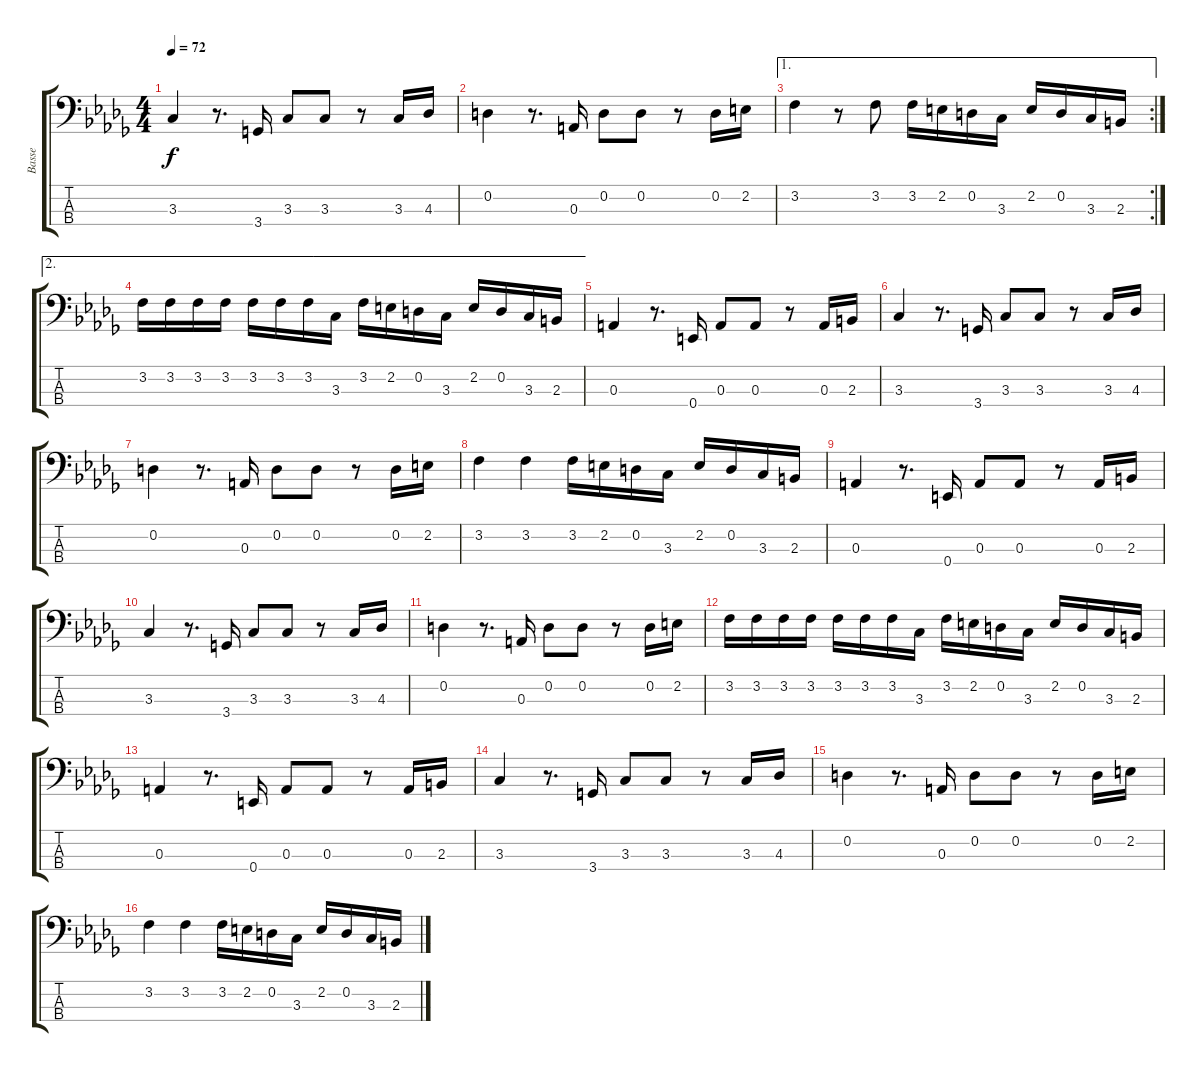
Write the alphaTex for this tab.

\track ("Basse" "Basse") {instrument electricbassfinger}
\staff {score tabs}
\tuning (G2 D2 A1 E1) {hide}
\ts (4 4)
\tempo 72
\clef f4
\ks db
3.3.4{dy f} r.8{d} 3.4.16 3.3.8 3.3.8 r.8 3.3.16 4.3.16 |
0.2.4 r.8{d} 0.3.16 0.2.8 0.2.8 r.8 0.2.16 2.2.16 |
\ae 1
\rc 2
3.2.4 r.8 3.2.8 3.2.16 2.2.16 0.2.16 3.3.16 2.2.16 0.2.16 3.3.16 2.3.16 |
\ae 2
3.2.16 3.2.16 3.2.16 3.2.16 3.2.16 3.2.16 3.2.16 3.3.16 3.2.16 2.2.16 0.2.16 3.3.16 2.2.16 0.2.16 3.3.16 2.3.16 |
0.3.4 r.8{d} 0.4.16 0.3.8 0.3.8 r.8 0.3.16 2.3.16 |
3.3.4 r.8{d} 3.4.16 3.3.8 3.3.8 r.8 3.3.16 4.3.16 |
0.2.4 r.8{d} 0.3.16 0.2.8 0.2.8 r.8 0.2.16 2.2.16 |
3.2.4 3.2.4 3.2.16 2.2.16 0.2.16 3.3.16 2.2.16 0.2.16 3.3.16 2.3.16 |
0.3.4 r.8{d} 0.4.16 0.3.8 0.3.8 r.8 0.3.16 2.3.16 |
3.3.4 r.8{d} 3.4.16 3.3.8 3.3.8 r.8 3.3.16 4.3.16 |
0.2.4 r.8{d} 0.3.16 0.2.8 0.2.8 r.8 0.2.16 2.2.16 |
3.2.16 3.2.16 3.2.16 3.2.16 3.2.16 3.2.16 3.2.16 3.3.16 3.2.16 2.2.16 0.2.16 3.3.16 2.2.16 0.2.16 3.3.16 2.3.16 |
0.3.4 r.8{d} 0.4.16 0.3.8 0.3.8 r.8 0.3.16 2.3.16 |
3.3.4 r.8{d} 3.4.16 3.3.8 3.3.8 r.8 3.3.16 4.3.16 |
0.2.4 r.8{d} 0.3.16 0.2.8 0.2.8 r.8 0.2.16 2.2.16 |
3.2.4 3.2.4 3.2.16 2.2.16 0.2.16 3.3.16 2.2.16 0.2.16 3.3.16 2.3.16
